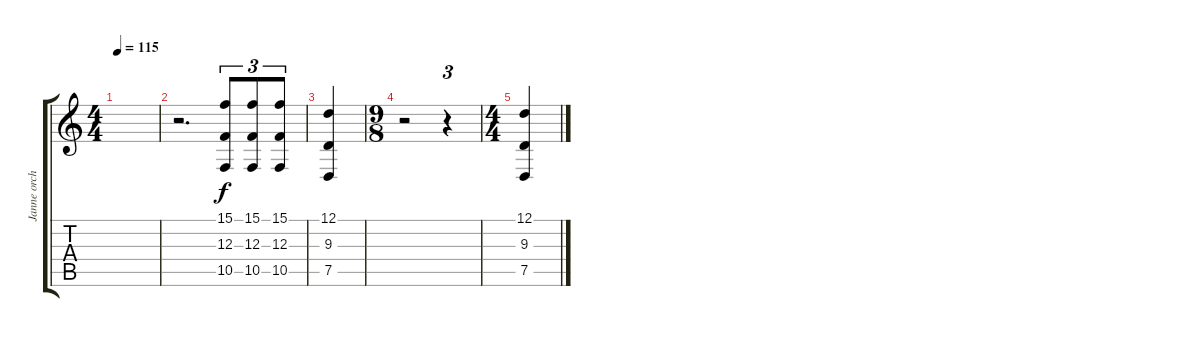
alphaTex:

\track ("Janne orchesta" "Janne orch") {instrument orchestrahit}
\staff {score tabs}
\tuning (D4 A3 F3 C3 G2 D2) {hide}
\ts (4 4)
\tempo 115
\clef g2
\ks c
|
r.2{d} (15.1 12.3 10.5).8{tu (3 2)} (15.1 12.3 10.5).8{tu (3 2)} (15.1 12.3 10.5).8{tu (3 2)} |
(12.1 9.3 7.5).4 |
\ts (9 8)
r.2 r.4{tu (3 2)} |
\ts (4 4)
(12.1 9.3 7.5).4
